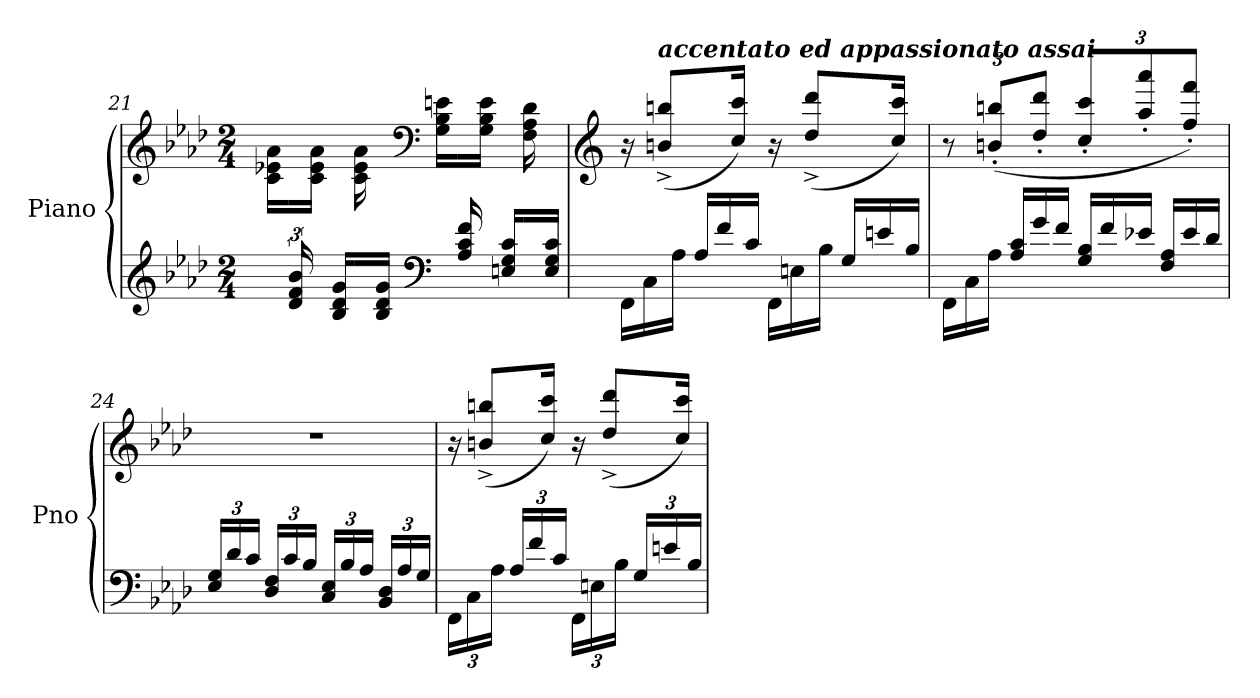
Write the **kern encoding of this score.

**kern	**kern
*part1	*part1
*staff2	*staff1
*I"Piano	*
*I'Pno	*
!!LO:LB:g=z
*clefG2	*clefG2
*k[b-e-a-d-]	*k[b-e-a-d-]
*M2/4	*M2/4
*MM80	*MM80
=21	=21
*^	*
*	*	*Xtuplet
24ryy	8ryy	24c\ 24e-X\ 24a-\LL
24d-/ 24f/ 24b-/	.	24ryy
*	*	*MM75
24ryy	.	24c\ 24e-\ 24a-\JJ
*Xtuplet	*	*
24B-/ 24d-/ 24g/LL	8ryy	24ryy
24ryy	.	24c\ 24e-\ 24a-\
24B-/ 24d-/ 24g/JJ	.	24ryy
*clefF4	*	*clefF4
24ryy	8ryy	24G\ 24B-\ 24en\LL
24A-/ 24c/ 24f/	.	24ryy
24ryy	.	24G\ 24B-\ 24e\JJ
24En/ 24G/ 24c/LL	8ryy	24ryy
24ryy	.	24F\ 24A-\ 24d-\
24E/ 24G/ 24c/JJ	.	24ryy
*v	*v	*
=22	=22
*	*clefG2
*	*MM80
24FF\LL	16r
24C\	.
!	!LO:TX:a:Bi:t=accentato ed appassionato assai
.	(8bn/^ 8bbn/^L
24A-\JJ	.
24A-/LL	.
24f/	.
.	16cc/ 16ccc/Jk)
24c/JJ	.
24FF\LL	16r
24En\	.
.	(8dd-/^ 8ddd-/^L
24B-\JJ	.
24G/LL	.
24en/	.
.	16cc/ 16ccc/Jk)
24B-/JJ	.
=23	=23
*	*tuplet
*	*Xbrackettup
24FF\LL	12r
24C\	.
24A-\JJ	(12bn/' 12bbn/'L
24A-/ 24c/LL	.
24g/	12dd-/' 12ddd-/'J
24f/JJ	.
24G/ 24B-/LL	12cc/' 12ccc/'L
24f/	.
24e-X/JJ	12aa-/' 12aaa-/'
24F/ 24A-/LL	.
24e-/	12ff/' 12fff/'J)
24d-/JJ	.
!!LO:PB:g=z
=24	=24
*tuplet	*
*Xbrackettup	*
24E-/ 24G/LL	2r
24d-/	.
24c/JJ	.
24D-/ 24F/LL	.
24c/	.
24B-/JJ	.
24C/ 24E-/LL	.
24B-/	.
24A-/JJ	.
24BB-/ 24D-/LL	.
24A-/	.
24G/JJ	.
=25	=25
24FF\LL	16r
24C\	.
.	(8bn/^ 8bbn/^L
24A-\JJ	.
24A-/LL	.
24f/	.
.	16cc/ 16ccc/Jk)
24c/JJ	.
24FF\LL	16r
24En\	.
.	(8dd-/^ 8ddd-/^L
24B-\JJ	.
24G/LL	.
24en/	.
.	16cc/ 16ccc/Jk)
24B-/JJ	.
=	=
*-	*-
